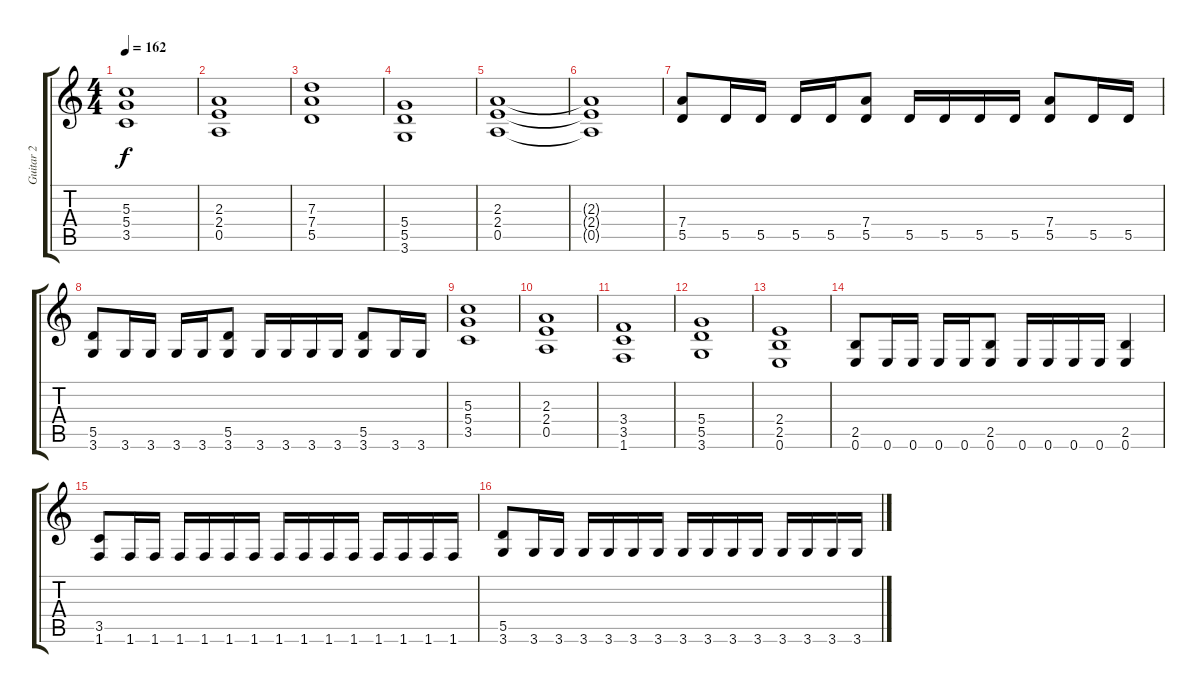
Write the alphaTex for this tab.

\track ("Guitar 2" "Guitar 2") {instrument distortionguitar}
\staff {score tabs}
\tuning (E4 B3 G3 D3 A2 E2) {hide}
\ts (4 4)
\tempo 162
\clef g2
\ks c
(5.3 5.4 3.5).1{dy f} |
(2.3 2.4 0.5).1 |
(7.3 7.4 5.5).1 |
(5.4 5.5 3.6).1 |
(2.3 2.4 0.5).1 |
(2.3{t} 2.4{t} 0.5{t}).1 |
\section ("" "")
(7.4 5.5).8 5.5.16 5.5.16 5.5.16 5.5.16 (7.4 5.5).8 5.5.16 5.5.16 5.5.16 5.5.16 (7.4 5.5).8 5.5.16 5.5.16 |
(5.5 3.6).8 3.6.16 3.6.16 3.6.16 3.6.16 (5.5 3.6).8 3.6.16 3.6.16 3.6.16 3.6.16 (5.5 3.6).8 3.6.16 3.6.16 |
(5.3 5.4 3.5).1 |
(2.3 2.4 0.5).1 |
(3.4 3.5 1.6).1 |
(5.4 5.5 3.6).1 |
(2.4 2.5 0.6).1 |
(2.5 0.6).8 0.6.16 0.6.16 0.6.16 0.6.16 (2.5 0.6).8 0.6.16 0.6.16 0.6.16 0.6.16 (2.5 0.6).4 |
\section ("" "")
(3.5 1.6).8 1.6.16 1.6.16 1.6.16 1.6.16 1.6.16 1.6.16 1.6.16 1.6.16 1.6.16 1.6.16 1.6.16 1.6.16 1.6.16 1.6.16 |
(5.5 3.6).8 3.6.16 3.6.16 3.6.16 3.6.16 3.6.16 3.6.16 3.6.16 3.6.16 3.6.16 3.6.16 3.6.16 3.6.16 3.6.16 3.6.16
